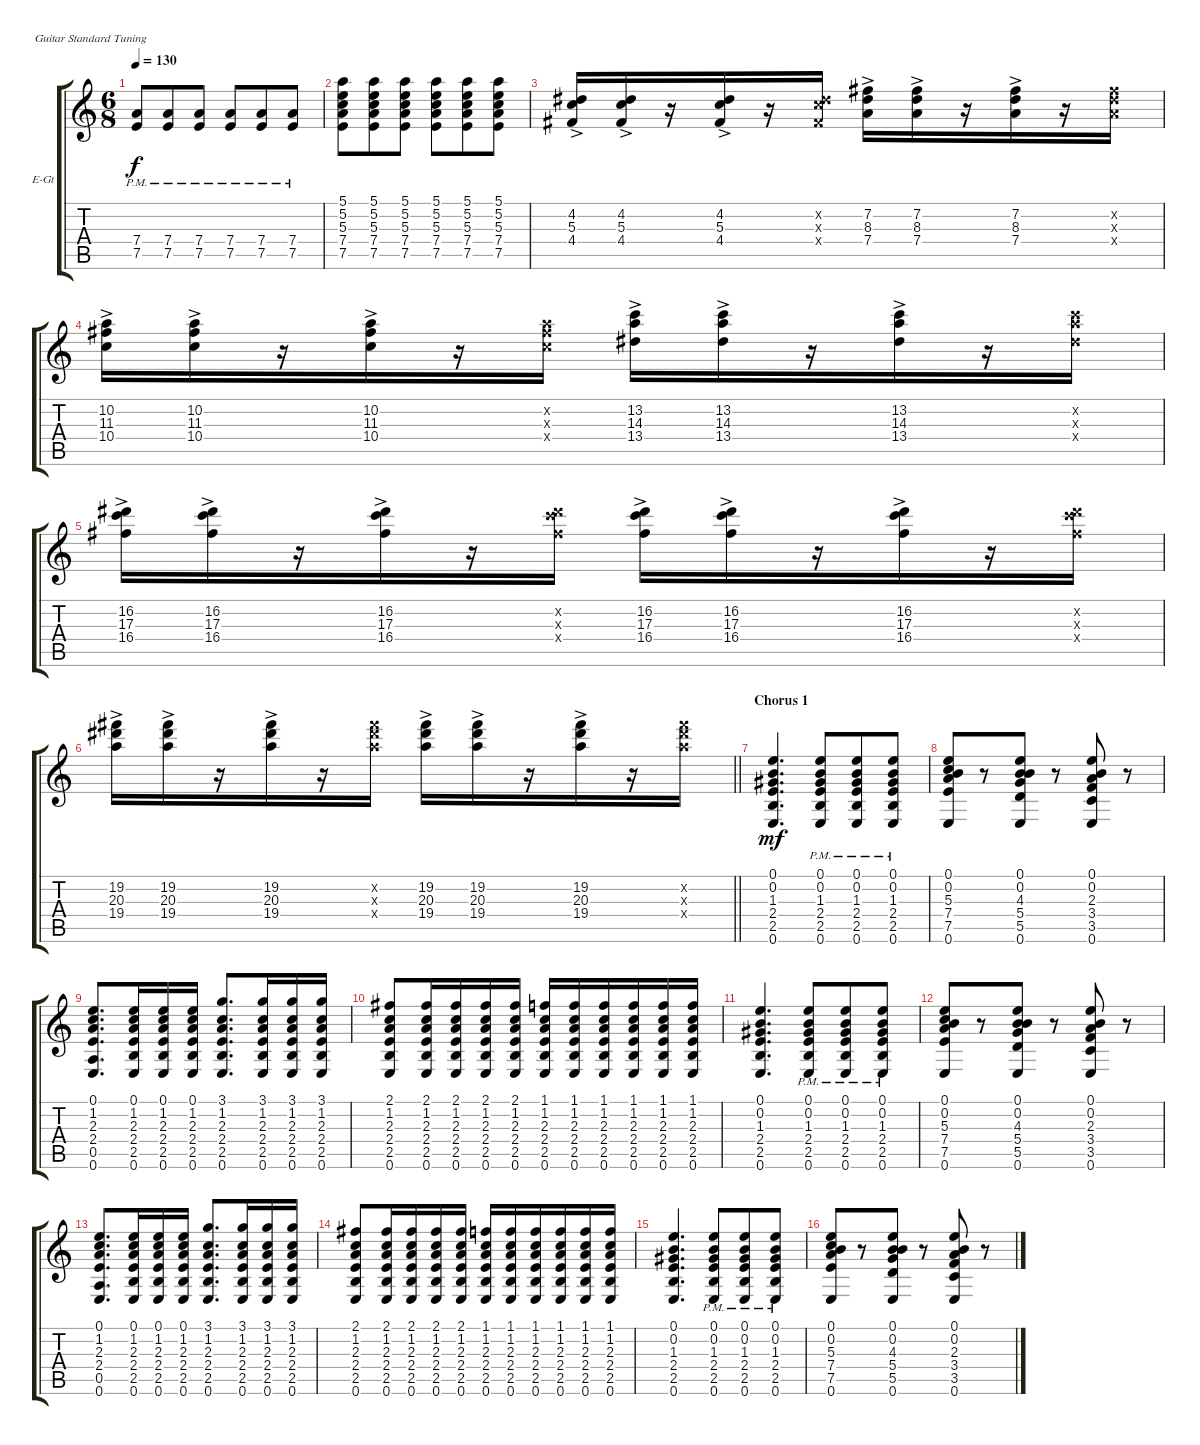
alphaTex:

\bracketExtendMode groupsimilarinstruments
\firstSystemTrackNameOrientation horizontal
\otherSystemsTrackNameOrientation horizontal
\track ("guitar drive (Artur Potemkin)" "E-Gt") {instrument electricguitarclean}
\staff {score tabs}
\tuning (E4 B3 G3 D3 A2 E2)
\ts (6 8)
\tempo 130
\clef g2
\scale
0.333333
\ks aminor
(7.4{pm} 7.5{pm}).8{dy f} (7.4{pm} 7.5{pm}).8 (7.4{pm} 7.5{pm}).8 (7.4{pm} 7.5{pm}).8 (7.4{pm} 7.5{pm}).8 (7.4{pm} 7.5{pm}).8 |
\scale
0.333333 (5.1 5.2 5.3 7.4 7.5).8 (5.1 5.2 5.3 7.4 7.5).8 (5.1 5.2 5.3 7.4 7.5).8 (5.1 5.2 5.3 7.4 7.5).8 (5.1 5.2 5.3 7.4 7.5).8 (5.1 5.2 5.3 7.4 7.5).8 |
\scale
0.333333 (4.2{ac} 5.3{ac} 4.4{ac}).16 (4.2{ac} 5.3{ac} 4.4{ac}).16 r.16 (4.2{ac} 5.3{ac} 4.4{ac}).16 r.16 (4.2{x} 5.3{x} 4.4{x}).16 (7.2{ac} 8.3{ac} 7.4{ac}).16 (7.2{ac} 8.3{ac} 7.4{ac}).16 r.16 (7.2{ac} 8.3{ac} 7.4{ac}).16 r.16 (7.2{x} 8.3{x} 7.4{x}).16 |
\scale
0.333333 (10.2{ac} 11.3{ac} 10.4{ac}).16 (10.2{ac} 11.3{ac} 10.4{ac}).16 r.16 (10.2{ac} 11.3{ac} 10.4{ac}).16 r.16 (10.2{x} 11.3{x} 10.4{x}).16 (13.2{ac} 14.3{ac} 13.4{ac}).16 (13.2{ac} 14.3{ac} 13.4{ac}).16 r.16 (13.2{ac} 14.3{ac} 13.4{ac}).16 r.16 (13.2{x} 14.3{x} 13.4{x}).16 |
\scale
0.333333 (16.2{ac} 17.3{ac} 16.4{ac}).16 (16.2{ac} 17.3{ac} 16.4{ac}).16 r.16 (16.2{ac} 17.3{ac} 16.4{ac}).16 r.16 (16.2{x} 17.3{x} 16.4{x}).16 (16.2{ac} 17.3{ac} 16.4{ac}).16 (16.2{ac} 17.3{ac} 16.4{ac}).16 r.16 (16.2{ac} 17.3{ac} 16.4{ac}).16 r.16 (16.2{x} 17.3{x} 16.4{x}).16 |
\scale
0.333333
\barLineRight lightlight
(19.2{ac} 20.3{ac} 19.4{ac}).16 (19.2{ac} 20.3{ac} 19.4{ac}).16 r.16 (19.2{ac} 20.3{ac} 19.4{ac}).16 r.16 (19.2{x} 20.3{x} 19.4{x}).16 (19.2{ac} 20.3{ac} 19.4{ac}).16 (19.2{ac} 20.3{ac} 19.4{ac}).16 r.16 (19.2{ac} 20.3{ac} 19.4{ac}).16 r.16 (19.2{x} 20.3{x} 19.4{x}).16 |
\section ("" "Chorus 1")
\scale
0.333333 (0.1 0.2 1.3 2.4 2.5 0.6).4{d dy mf} (0.1{pm} 0.2{pm} 1.3{pm} 2.4{pm} 2.5{pm} 0.6{pm}).8 (0.1{pm} 0.2{pm} 1.3{pm} 2.4{pm} 2.5{pm} 0.6{pm}).8 (0.1{pm} 0.2{pm} 1.3{pm} 2.4{pm} 2.5{pm} 0.6{pm}).8 |
\scale
0.333333 (0.1 0.2 5.3 7.4 7.5 0.6).8 r.8 (0.1 0.2 4.3 5.4 5.5 0.6).8 r.8 (0.1 0.2 2.3 3.4 3.5 0.6).8 r.8 |
\scale
0.333333 (0.1 1.2 2.3 2.4 0.5 0.6).8{d} (0.1 1.2 2.3 2.4 2.5 0.6).16 (0.1 1.2 2.3 2.4 2.5 0.6).16 (0.1 1.2 2.3 2.4 2.5 0.6).16 (3.1 1.2 2.3 2.4 2.5 0.6).8{d} (3.1 1.2 2.3 2.4 2.5 0.6).16 (3.1 1.2 2.3 2.4 2.5 0.6).16 (3.1 1.2 2.3 2.4 2.5 0.6).16 |
\scale
0.333333 (2.1 1.2 2.3 2.4 2.5 0.6).8 (2.1 1.2 2.3 2.4 2.5 0.6).16 (2.1 1.2 2.3 2.4 2.5 0.6).16 (2.1 1.2 2.3 2.4 2.5 0.6).16 (2.1 1.2 2.3 2.4 2.5 0.6).16 (1.1 1.2 2.3 2.4 2.5 0.6).16 (1.1 1.2 2.3 2.4 2.5 0.6).16 (1.1 1.2 2.3 2.4 2.5 0.6).16 (1.1 1.2 2.3 2.4 2.5 0.6).16 (1.1 1.2 2.3 2.4 2.5 0.6).16 (1.1 1.2 2.3 2.4 2.5 0.6).16 |
\scale
0.333333 (0.1 0.2 1.3 2.4 2.5 0.6).4{d} (0.1{pm} 0.2{pm} 1.3{pm} 2.4{pm} 2.5{pm} 0.6{pm}).8 (0.1{pm} 0.2{pm} 1.3{pm} 2.4{pm} 2.5{pm} 0.6{pm}).8 (0.1{pm} 0.2{pm} 1.3{pm} 2.4{pm} 2.5{pm} 0.6{pm}).8 |
\scale
0.333333 (0.1 0.2 5.3 7.4 7.5 0.6).8 r.8 (0.1 0.2 4.3 5.4 5.5 0.6).8 r.8 (0.1 0.2 2.3 3.4 3.5 0.6).8 r.8 |
\scale
0.333333 (0.1 1.2 2.3 2.4 0.5 0.6).8{d} (0.1 1.2 2.3 2.4 2.5 0.6).16 (0.1 1.2 2.3 2.4 2.5 0.6).16 (0.1 1.2 2.3 2.4 2.5 0.6).16 (3.1 1.2 2.3 2.4 2.5 0.6).8{d} (3.1 1.2 2.3 2.4 2.5 0.6).16 (3.1 1.2 2.3 2.4 2.5 0.6).16 (3.1 1.2 2.3 2.4 2.5 0.6).16 |
\scale
0.333333 (2.1 1.2 2.3 2.4 2.5 0.6).8 (2.1 1.2 2.3 2.4 2.5 0.6).16 (2.1 1.2 2.3 2.4 2.5 0.6).16 (2.1 1.2 2.3 2.4 2.5 0.6).16 (2.1 1.2 2.3 2.4 2.5 0.6).16 (1.1 1.2 2.3 2.4 2.5 0.6).16 (1.1 1.2 2.3 2.4 2.5 0.6).16 (1.1 1.2 2.3 2.4 2.5 0.6).16 (1.1 1.2 2.3 2.4 2.5 0.6).16 (1.1 1.2 2.3 2.4 2.5 0.6).16 (1.1 1.2 2.3 2.4 2.5 0.6).16 |
\scale
0.333333 (0.1 0.2 1.3 2.4 2.5 0.6).4{d} (0.1{pm} 0.2{pm} 1.3{pm} 2.4{pm} 2.5{pm} 0.6{pm}).8 (0.1{pm} 0.2{pm} 1.3{pm} 2.4{pm} 2.5{pm} 0.6{pm}).8 (0.1{pm} 0.2{pm} 1.3{pm} 2.4{pm} 2.5{pm} 0.6{pm}).8 |
\scale
0.333333 (0.1 0.2 5.3 7.4 7.5 0.6).8 r.8 (0.1 0.2 4.3 5.4 5.5 0.6).8 r.8 (0.1 0.2 2.3 3.4 3.5 0.6).8 r.8
